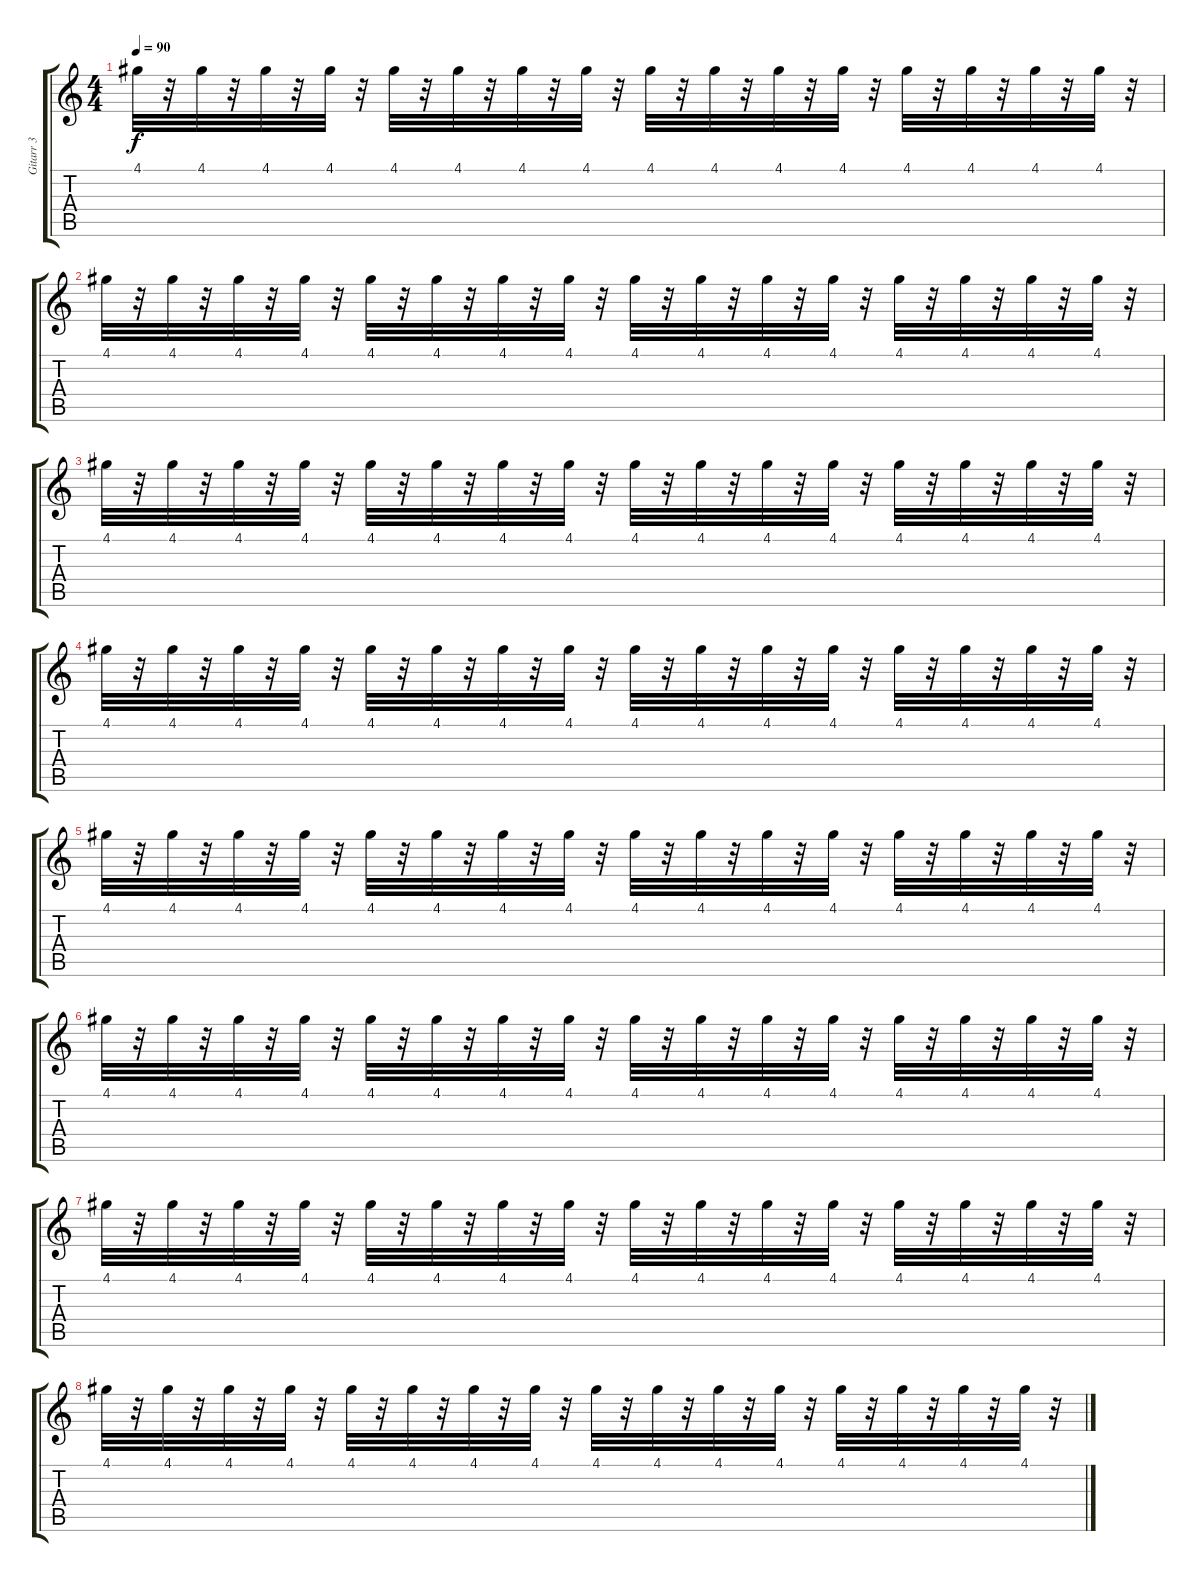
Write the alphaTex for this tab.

\track ("Gitarr 3" "Gitarr 3") {instrument overdrivenguitar}
\staff {score tabs}
\tuning (E4 B3 G3 D3 A2 E2) {hide}
\ts (4 4)
\tempo 90
\clef g2
\ks c
4.1.32{dy f volume 13} r.32 4.1.32 r.32 4.1.32 r.32 4.1.32 r.32 4.1.32 r.32 4.1.32 r.32 4.1.32 r.32 4.1.32 r.32 4.1.32 r.32 4.1.32 r.32 4.1.32 r.32 4.1.32 r.32 4.1.32 r.32 4.1.32 r.32 4.1.32 r.32 4.1.32 r.32 |
4.1.32 r.32 4.1.32 r.32 4.1.32 r.32 4.1.32 r.32 4.1.32 r.32 4.1.32 r.32 4.1.32 r.32 4.1.32 r.32 4.1.32 r.32 4.1.32 r.32 4.1.32 r.32 4.1.32 r.32 4.1.32 r.32 4.1.32 r.32 4.1.32 r.32 4.1.32 r.32 |
4.1.32 r.32 4.1.32 r.32 4.1.32 r.32 4.1.32 r.32 4.1.32 r.32 4.1.32 r.32 4.1.32 r.32 4.1.32 r.32 4.1.32 r.32 4.1.32 r.32 4.1.32 r.32 4.1.32 r.32 4.1.32 r.32 4.1.32 r.32 4.1.32 r.32 4.1.32 r.32 |
4.1.32 r.32 4.1.32 r.32 4.1.32 r.32 4.1.32 r.32 4.1.32 r.32 4.1.32 r.32 4.1.32 r.32 4.1.32 r.32 4.1.32 r.32 4.1.32 r.32 4.1.32 r.32 4.1.32 r.32 4.1.32 r.32 4.1.32 r.32 4.1.32 r.32 4.1.32 r.32 |
4.1.32 r.32 4.1.32 r.32 4.1.32 r.32 4.1.32 r.32 4.1.32 r.32 4.1.32 r.32 4.1.32 r.32 4.1.32 r.32 4.1.32 r.32 4.1.32 r.32 4.1.32 r.32 4.1.32 r.32 4.1.32 r.32 4.1.32 r.32 4.1.32 r.32 4.1.32 r.32 |
4.1.32 r.32 4.1.32 r.32 4.1.32 r.32 4.1.32 r.32 4.1.32 r.32 4.1.32 r.32 4.1.32 r.32 4.1.32 r.32 4.1.32 r.32 4.1.32 r.32 4.1.32 r.32 4.1.32 r.32 4.1.32 r.32 4.1.32 r.32 4.1.32 r.32 4.1.32 r.32 |
4.1.32 r.32 4.1.32 r.32 4.1.32 r.32 4.1.32 r.32 4.1.32 r.32 4.1.32 r.32 4.1.32 r.32 4.1.32 r.32 4.1.32 r.32 4.1.32 r.32 4.1.32 r.32 4.1.32 r.32 4.1.32 r.32 4.1.32 r.32 4.1.32 r.32 4.1.32 r.32 |
4.1.32 r.32 4.1.32 r.32 4.1.32 r.32 4.1.32 r.32 4.1.32 r.32 4.1.32 r.32 4.1.32 r.32 4.1.32 r.32 4.1.32 r.32 4.1.32 r.32 4.1.32 r.32 4.1.32 r.32 4.1.32 r.32 4.1.32 r.32 4.1.32 r.32 4.1.32 r.32
